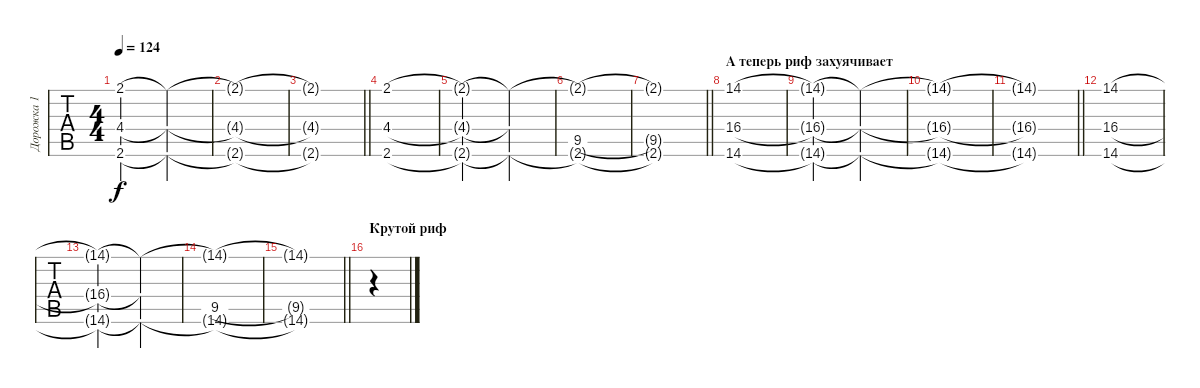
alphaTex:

\track ("Дорожка 1" "Дорожка 1") {instrument stringensemble2}
\staff {tabs}
\tuning (D4 A3 F3 C3 G2 D2) {hide}
\ts (4 4)
\tempo 124
\clef g2
\ks c
(2.1{t} 4.4{t} 2.6{t}).2{dy f} (2.1{t} 4.4{t} 2.6{t}).2 |
(2.1{t} 4.4{t} 2.6{t}).1 |
\barLineRight lightlight
(2.1{t} 4.4{t} 2.6{t}).1 |
(2.1 4.4 2.6).1 |
(2.1{t} 4.4{t} 2.6{t}).2 (2.1{t} 4.4{t} 2.6{t}).2 |
(2.1{t} 9.5 2.6{t}).1 |
\barLineRight lightlight
(2.1{t} 9.5{t} 2.6{t}).1 |
\section ("" "А теперь риф захуячивает")
(14.1 16.4 14.6).1 |
(14.1{t} 16.4{t} 14.6{t}).2 (14.1{t} 16.4{t} 14.6{t}).2 |
(14.1{t} 16.4{t} 14.6{t}).1 |
\barLineRight lightlight
(14.1{t} 16.4{t} 14.6{t}).1 |
(14.1 16.4 14.6).1 |
(14.1{t} 16.4{t} 14.6{t}).2 (14.1{t} 16.4{t} 14.6{t}).2 |
(14.1{t} 9.5 14.6{t}).1 |
\barLineRight lightlight
(14.1{t} 9.5{t} 14.6{t}).1 |
\section ("" "Крутой риф")
